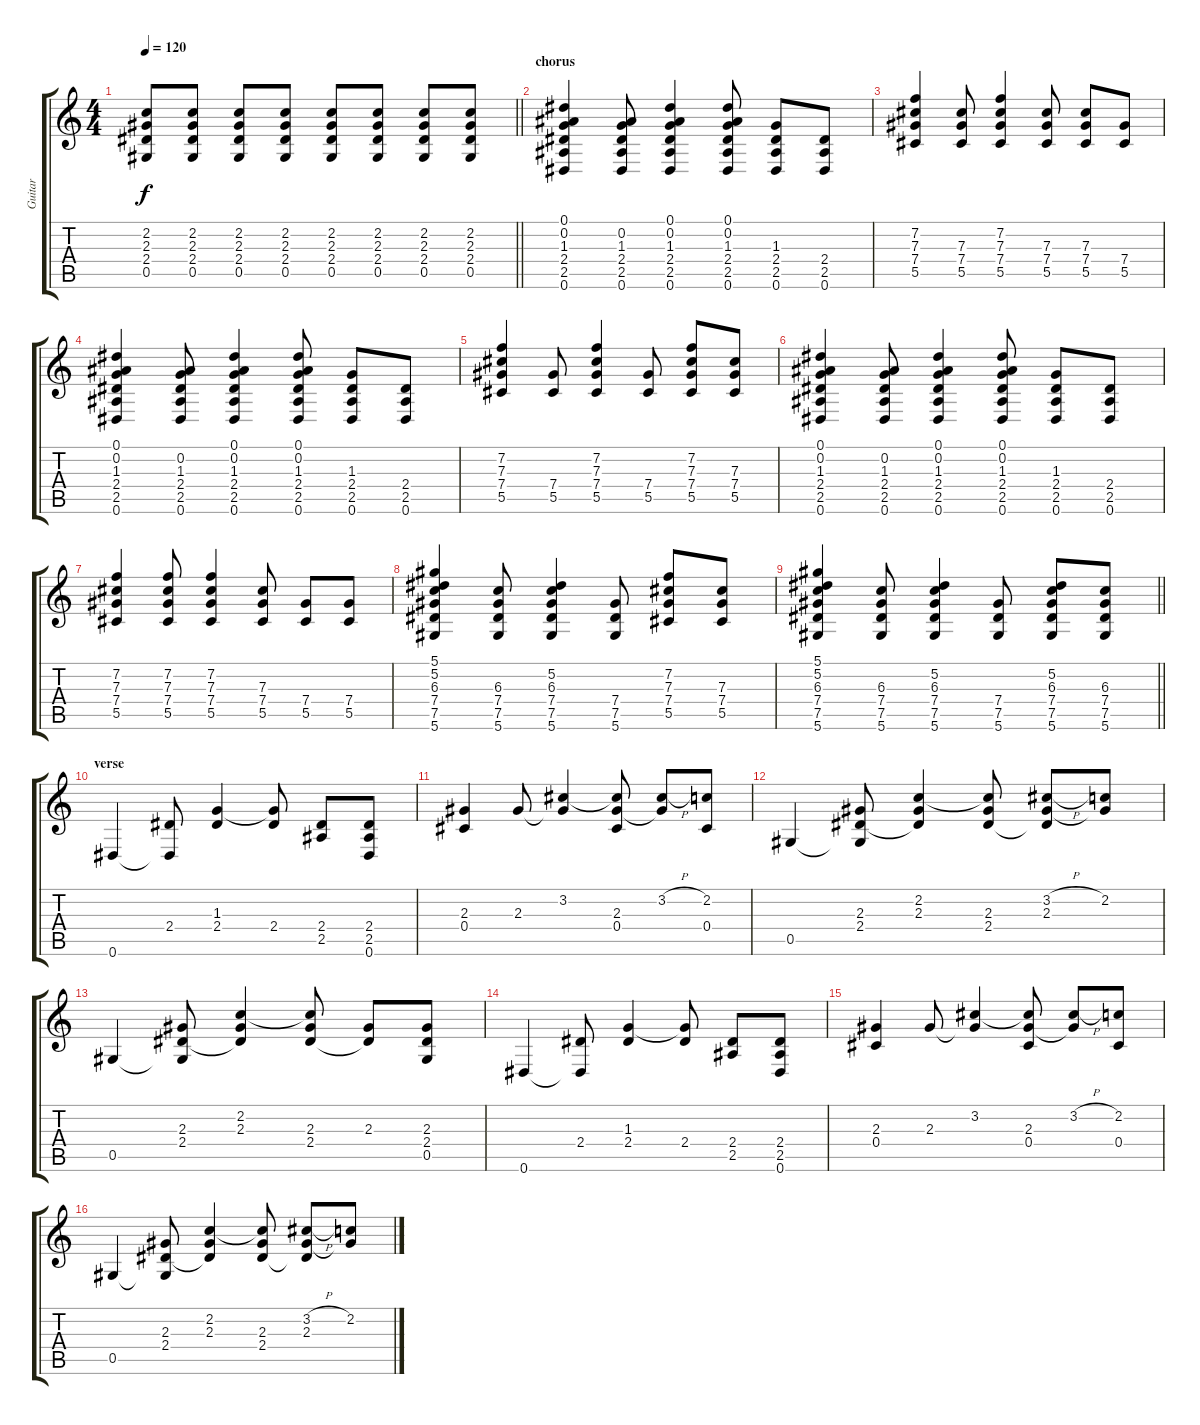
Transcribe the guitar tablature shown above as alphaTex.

\track ("Guitar" "Guitar") {instrument acousticguitarsteel}
\staff {score tabs}
\tuning (Eb4 Bb3 Gb3 Db3 Ab2 Eb2) {hide}
\ts (4 4)
\tempo 120
\clef g2
\barLineRight lightlight
\ks c
(2.2 2.3 2.4 0.5).8{dy f} (2.2 2.3 2.4 0.5).8 (2.2 2.3 2.4 0.5).8 (2.2 2.3 2.4 0.5).8 (2.2 2.3 2.4 0.5).8 (2.2 2.3 2.4 0.5).8 (2.2 2.3 2.4 0.5).8 (2.2 2.3 2.4 0.5).8 |
\section ("" "chorus")
(0.1 0.2 1.3 2.4 2.5 0.6).4 (0.2 1.3 2.4 2.5 0.6).8 (0.1 0.2 1.3 2.4 2.5 0.6).4 (0.1 0.2 1.3 2.4 2.5 0.6).8 (1.3 2.4 2.5 0.6).8 (2.4 2.5 0.6).8 |
(7.2 7.3 7.4 5.5).4 (7.3 7.4 5.5).8 (7.2 7.3 7.4 5.5).4 (7.3 7.4 5.5).8 (7.3 7.4 5.5).8 (7.4 5.5).8 |
(0.1 0.2 1.3 2.4 2.5 0.6).4 (0.2 1.3 2.4 2.5 0.6).8 (0.1 0.2 1.3 2.4 2.5 0.6).4 (0.1 0.2 1.3 2.4 2.5 0.6).8 (1.3 2.4 2.5 0.6).8 (2.4 2.5 0.6).8 |
(7.2 7.3 7.4 5.5).4 (7.4 5.5).8 (7.2 7.3 7.4 5.5).4 (7.4 5.5).8 (7.2 7.3 7.4 5.5).8 (7.3 7.4 5.5).8 |
(0.1 0.2 1.3 2.4 2.5 0.6).4 (0.2 1.3 2.4 2.5 0.6).8 (0.1 0.2 1.3 2.4 2.5 0.6).4 (0.1 0.2 1.3 2.4 2.5 0.6).8 (1.3 2.4 2.5 0.6).8 (2.4 2.5 0.6).8 |
(7.2 7.3 7.4 5.5).4 (7.2 7.3 7.4 5.5).8 (7.2 7.3 7.4 5.5).4 (7.3 7.4 5.5).8 (7.4 5.5).8 (7.4 5.5).8 |
(5.1 5.2 6.3 7.4 7.5 5.6).4 (6.3 7.4 7.5 5.6).8 (5.2 6.3 7.4 7.5 5.6).4 (7.4 7.5 5.6).8 (7.2 7.3 7.4 5.5).8 (7.3 7.4 5.5).8 |
\barLineRight lightlight
(5.1 5.2 6.3 7.4 7.5 5.6).4 (6.3 7.4 7.5 5.6).8 (5.2 6.3 7.4 7.5 5.6).4 (7.4 7.5 5.6).8 (5.2 6.3 7.4 7.5 5.6).8 (6.3 7.4 7.5 5.6).8 |
\section ("" "verse")
0.6.4 (2.4 0.6{t}).8 (1.3 2.4).4 (1.3{t} 2.4).8 (2.4 2.5).8 (2.4 2.5 0.6).8 |
(2.3 0.4).4 2.3.8 (3.2 2.3{t}).4 (3.2{t} 2.3 0.4).8 (3.2{h} 2.3{t}).8 (2.2 0.4).8 |
0.5.4 (2.3 2.4 0.5{t}).8 (2.2 2.3 2.4{t}).4 (2.2{t} 2.3 2.4).8 (3.2{h} 2.3 2.4{t}).8 (2.2 2.3{t}).8 |
0.5.4 (2.3 2.4 0.5{t}).8 (2.2 2.3 2.4{t}).4 (2.2{t} 2.3 2.4).8 (2.3 2.4{t}).8 (2.3 2.4 0.5).8 |
0.6.4 (2.4 0.6{t}).8 (1.3 2.4).4 (1.3{t} 2.4).8 (2.4 2.5).8 (2.4 2.5 0.6).8 |
(2.3 0.4).4 2.3.8 (3.2 2.3{t}).4 (3.2{t} 2.3 0.4).8 (3.2{h} 2.3{t}).8 (2.2 0.4).8 |
0.5.4 (2.3 2.4 0.5{t}).8 (2.2 2.3 2.4{t}).4 (2.2{t} 2.3 2.4).8 (3.2{h} 2.3 2.4{t}).8 (2.2 2.3{t}).8
